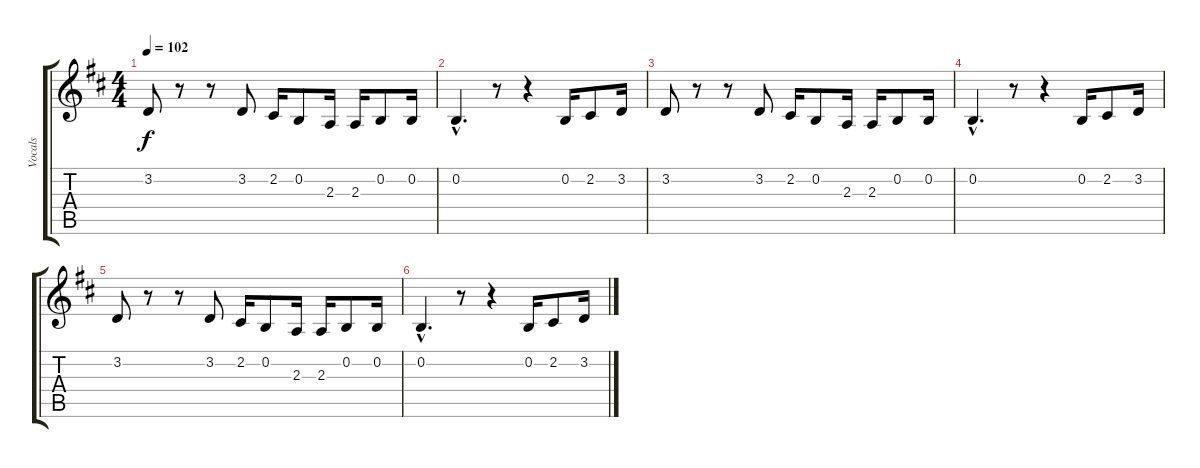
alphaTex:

\track ("Vocals" "Vocals") {instrument oboe}
\staff {score tabs}
\tuning (E4 B3 G3 D3 A2 E2) {hide}
\ts (4 4)
\tempo 102
\clef g2
\ks d
3.2.8{dy f} r.8 r.8 3.2.8 2.2.16 0.2.8 2.3.16 2.3.16 0.2.8 0.2.16 |
0.2{hac}.4{d} r.8 r.4 0.2.16 2.2.8 3.2.16 |
3.2.8 r.8 r.8 3.2.8 2.2.16 0.2.8 2.3.16 2.3.16 0.2.8 0.2.16 |
0.2{hac}.4{d} r.8 r.4 0.2.16 2.2.8 3.2.16 |
3.2.8 r.8 r.8 3.2.8 2.2.16 0.2.8 2.3.16 2.3.16 0.2.8 0.2.16 |
0.2{hac}.4{d} r.8 r.4 0.2.16 2.2.8 3.2.16
